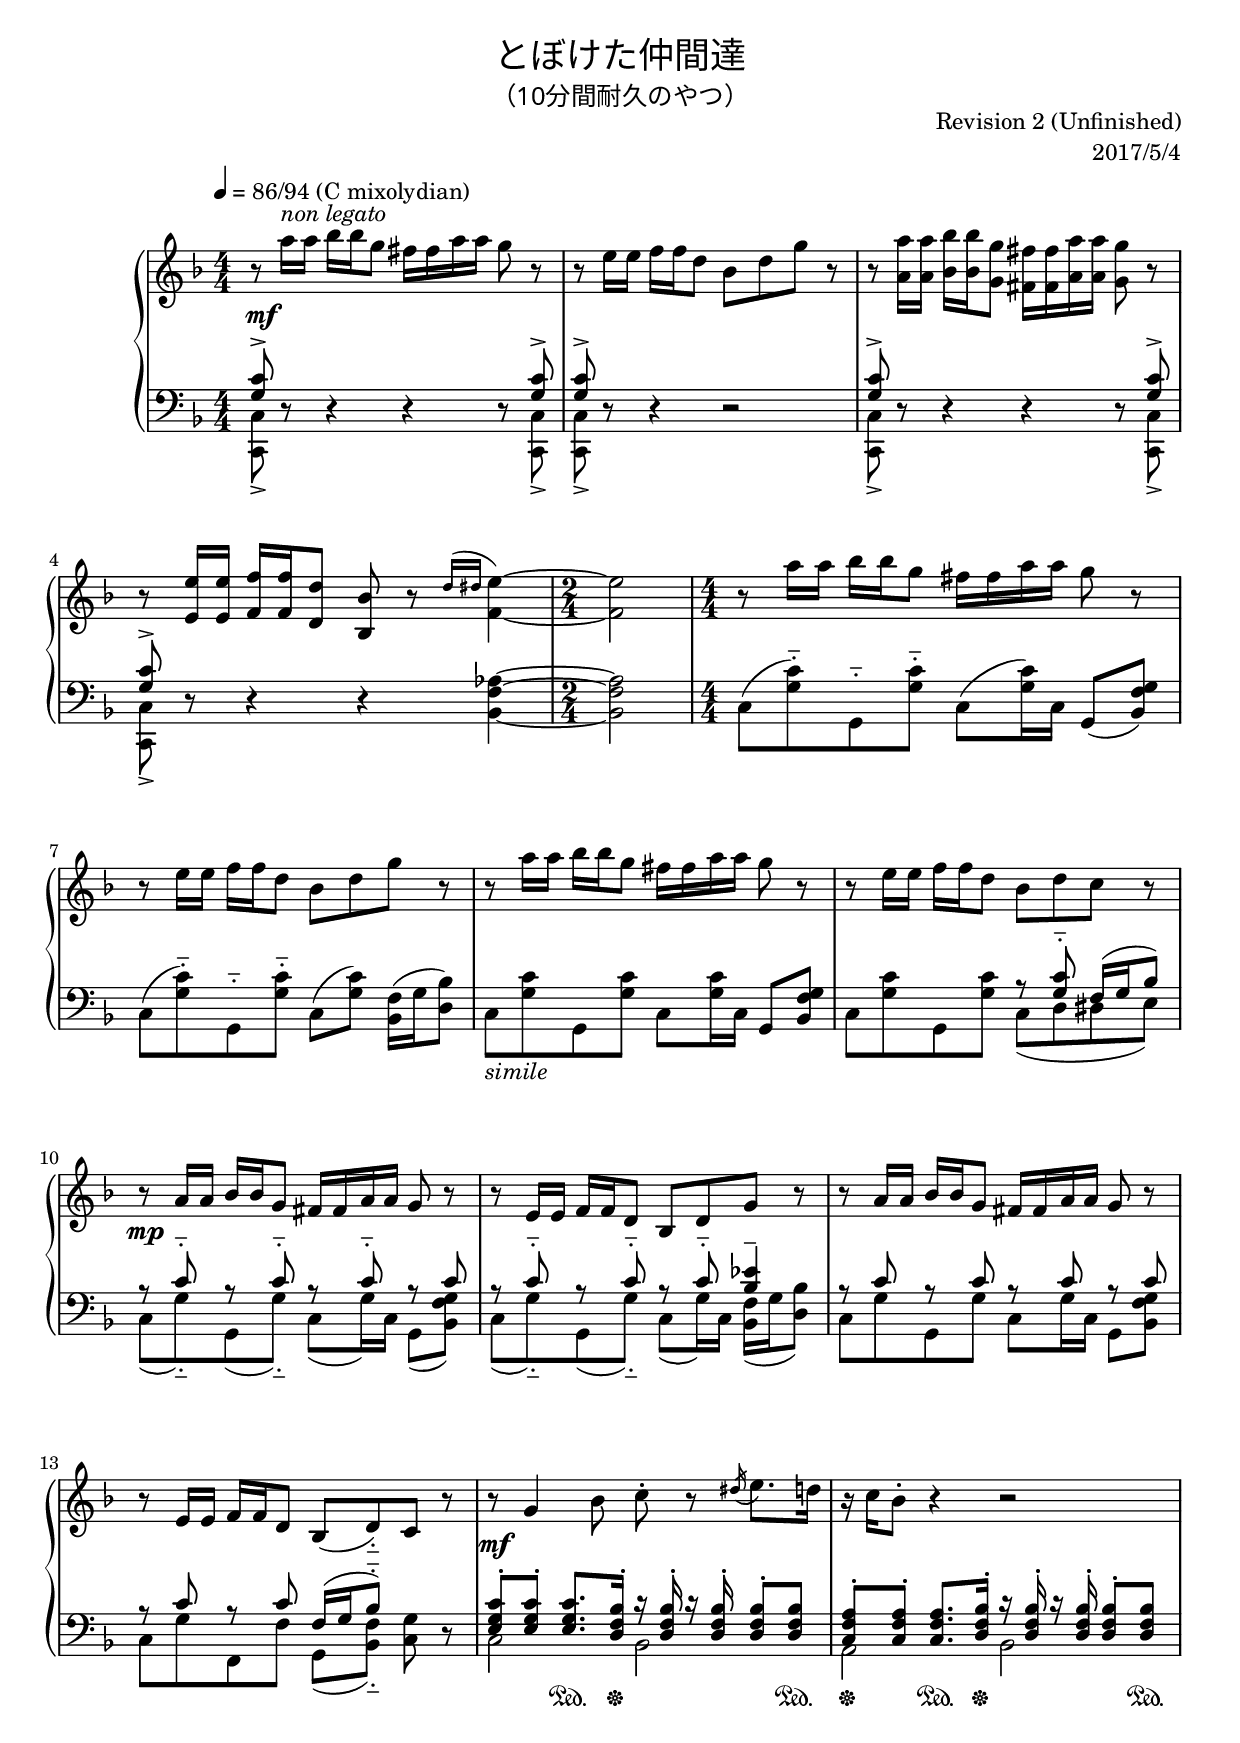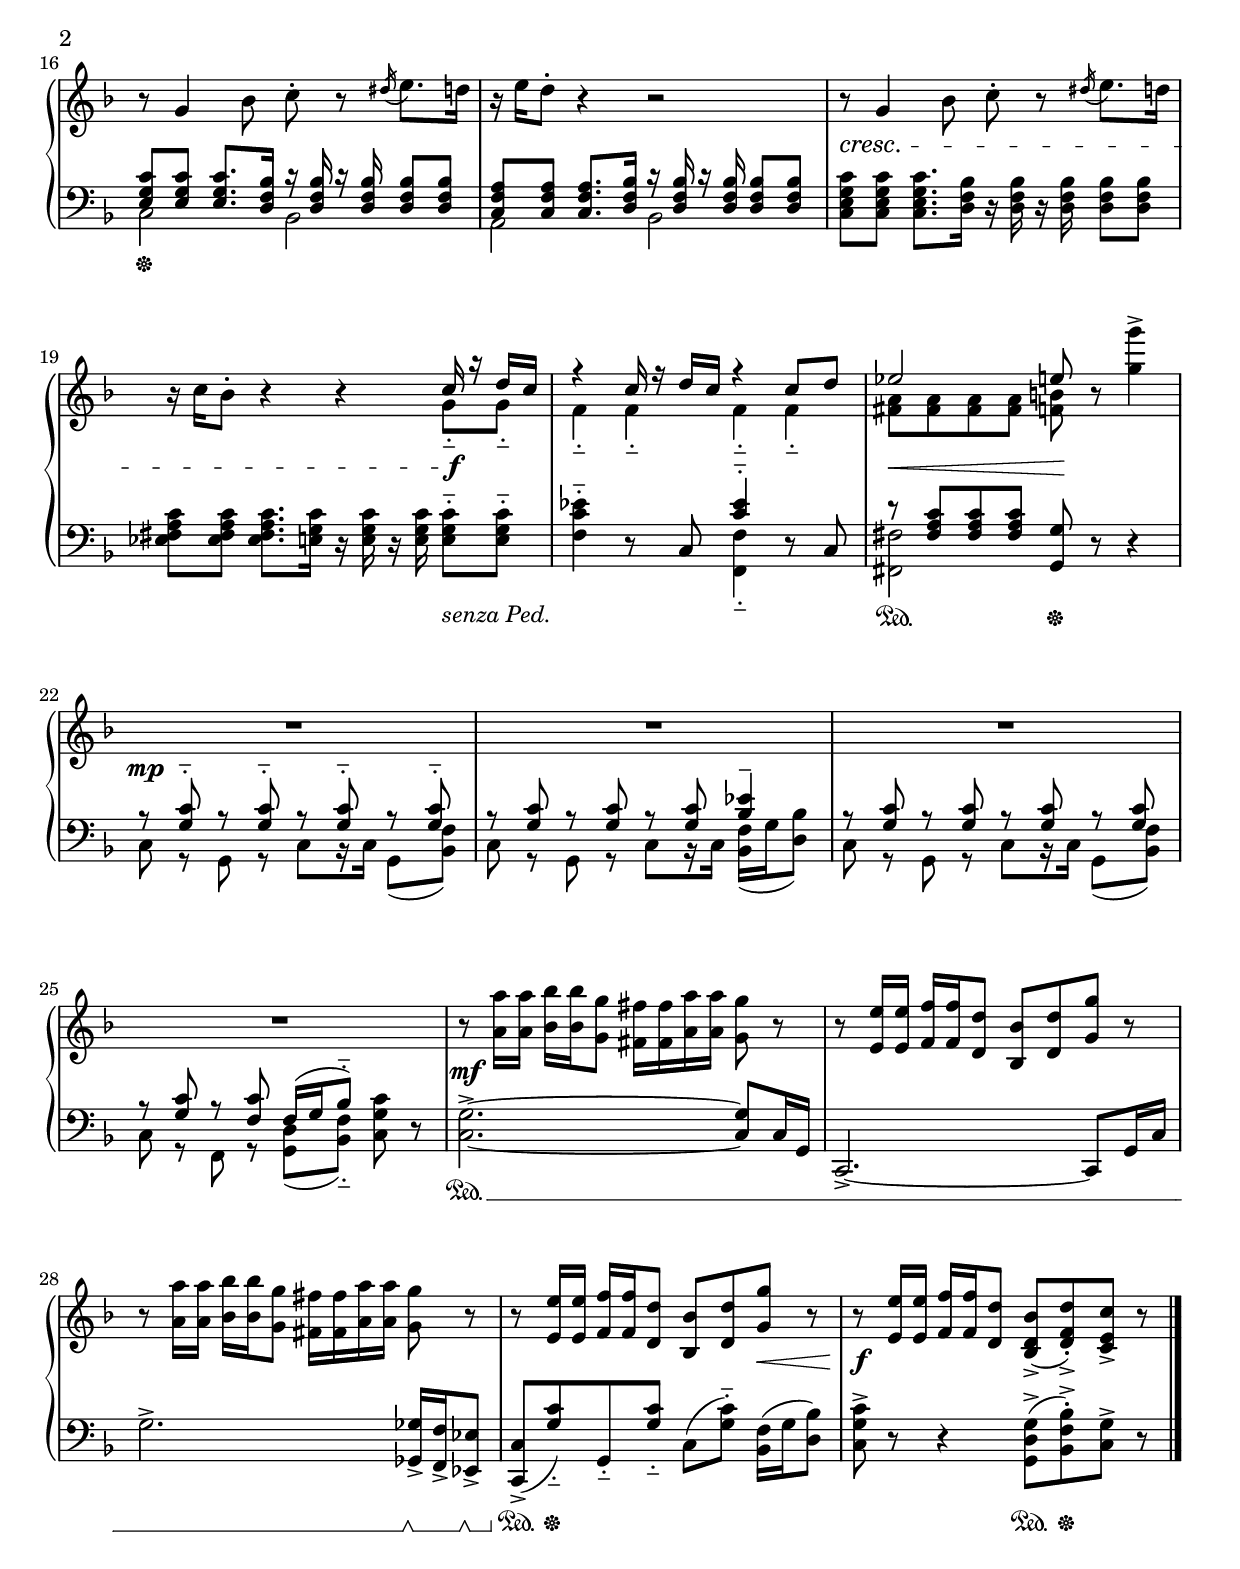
\version "2.19.24"

\include "stylesheet.ily"

cleft = \change Staff = "left"
cright = \change Staff = "right"

\header {
  title = "とぼけた仲間達"
  nickname = "（10分間耐久のやつ）"
  revision = "Revision 2 (Unfinished)"
  date = "2017/5/4"
}

\paper {
}

global = {
  \key c \mixolydian
  \time 4/4
  \tempo \markup {
    \concat {
      \smaller \general-align #Y #DOWN \note #"4" #1
      \normal-text " = 86/94 (C mixolydian)"
    }
  }

  s1*4
  \time 2/4
  s2
  \time 4/4

  s1*8

  s1*8

  s1*4

  s1*5
  \bar "|."
}

right = << \global \relative c''' {
  \clef treble
  r8 a16^\markup \italic "non legato" a bes bes g8 fis16 fis a a g8 r |
  r8 e16 e f f d8 bes d g r |
  r8 <a, a'>16 q <bes bes'> q <g g'>8 <fis fis'>16 q <a a'> q <g g'>8 r |
  r8 <e e'>16 q <f f'> q <d d'>8 <bes bes'> r \acciaccatura { \slurUp d'16 dis } <f, e'>4 ~ \slurNeutral | q2 |

  r8 a'16 a bes bes g8 fis16 fis a a g8 r |
  r8 e16 e f f d8 bes d g r |
  r8 a16 a bes bes g8 fis16 fis a a g8 r |
  r8 e16 e f f d8 bes d c r |

  r8 a16 a bes bes g8 fis16 fis a a g8 r |
  r8 e16 e f f d8 bes d g r |
  r8 a16 a bes bes g8 fis16 fis a a g8 r |
  r8 e16 e f f d8 bes( d-_) c r |

  r8 g'4 bes8 c-. r \acciaccatura dis16 e8. d16 | r c bes8-. r4 r2 |
  r8 g4 bes8 c-. r \acciaccatura dis16 e8. d16 | r e d8-. r4 r2 |
  r8 g,4 bes8 c-. r \acciaccatura dis16 e8. d16 | r c bes8-. r4 r << { c16 r d c } \\ { g8-_ g-_ } >> |
  << { r4 c16 r d c r4 c8 d } \\ { f,4-_ f-_ f-_ f-_ } >> | << { ees'2 e8 } \\ { <fis, a>8 q q q <f b> } >> r <g' g'>4-> |

  R1*4

  r8 <a, a'>16 q <bes bes'> q <g g'>8 <fis fis'>16 q <a a'> q <g g'>8 r |
  r8 <e e'>16 q <f f'> q <d d'>8 <bes bes'> <d d'> <g g'> r |
  r8 <a a'>16 q <bes bes'> q <g g'>8 <fis fis'>16 q <a a'> q <g g'>8 r |
  r8 <e e'>16 q <f f'> q <d d'>8 <bes bes'> <d d'> <g g'> r |
  r8 <e e'>16 q <f f'> q <d d'>8 <bes d bes'>->( <d f d'>-.->) <c e c'>-> r |
} >>

left = << \global \relative c {
  \clef bass
  << <g' c>8-> \\ <c,, c'>8-> >> r r4 r4 r8 << <g'' c>8-> \\ <c,, c'>8-> >> |
  << <g'' c>8-> \\ <c,, c'>8-> >> r r4 r2 |
  << <g'' c>8-> \\ <c,, c'>8-> >> r r4 r4 r8 << <g'' c>8-> \\ <c,, c'>8-> >> |
  << <g'' c>8-> \\ <c,, c'>8-> >> r r4 r4 <bes' f' aes>4  ~ | q2 |

  c8( <g' c>-_) g,-_ <g' c>-_ c,8( <g' c>16) c, g8( <bes f' g>) |
  c8( <g' c>-_) g,-_ <g' c>-_ c,8( <g' c>) <bes, f'>16( g' <d bes'>8) |
  c8_\markup \italic "simile" <g' c> g, <g' c> c, <g' c>16 c, g8 <bes f' g> |
  c8 <g' c> g, <g' c> << { r <g c>-_ f16( g bes8) } \\ { c,8( d dis e) } >> |

  << { r8 c'-_ r c-_ r c-_ r c } \\ { c,8( g'-_) g,8( g'-_) c,8( g'16) c, g8( <bes f' g>) } >>
  << { r8 c'-_ r c-_ r c-_ <bes ees>4-- } \\ { c,8( g'-_) g,8( g'-_) c,8( g'16) c, <bes f'>16( g' <d bes'>8) } >>
  << { r8 c' r c r c r c } \\ { c,8 g' g,8 g' c,8 g'16 c, g8 <bes f' g> } >>
  << { r8 c' r c f,16( g bes8-_) } \\ { c,8 g' f, f' g,([ <bes f'>-_)] } >> <c g'>8 r

  << {
   <e g c>8-. q-. q8. <d f bes>16-. r q-. r q-. q8-. q |
   <c f a>8-. q-. q8. <d f bes>16-. r q-. r q-. q8-. q |
   <e g c>8 q q8. <d f bes>16 r q r q q8 q |
   <c f a>8 q q8. <d f bes>16 r q r q q8 q |
    } \\ {
   c2 bes | a bes |
   c2 bes | a bes |
  } >>
  <c e g c>8 q q8. <d f bes>16 r q r q q8 q |
  <ees fis a c>8 q q8. <e g c>16 r q r q q8-_ q-_ |
  <f c' ees>4-_ r8 c << <c' ees>4-_ \\ <f,, f'>-_ >> r8 c' |
  << { r8 <fis a c> q q } \\ { <fis, fis'>2 } >> <g g'>8 r r4 |

  << { r8 <g' c>-_ r q-_ r q-_ r q-_ } \\ { c,8 r g r c[ r16 c] g8( <bes f'>) } >> |
  << { r8 <g' c> r q r q <bes ees>4-- } \\ { c,8 r g r c[ r16 c] <bes f'>16( g' <d bes'>8) } >>
  << { r8 <g c> r q r q r q } \\ { c,8 r g r c[ r16 c] g8( <bes f'>) } >> |
  << { r8 <g' c> r <f c'> f16( g bes8-_) } \\ { c,8 r f, r <g d'>([ <bes f'>-_)] } >> <c g' c>8 r |

  <c g'>2.-> ~ q8 c16 g | c,2.-> ~ c8 g'16 c | g'2.-> <ges, ges'>16-> <f f'>-> <ees ees'>8-> |
  <c c'>->( <g'' c>-_) g,-_ <g' c>-_ c,( <g' c>-_) <bes, f'>16( g' <d bes'>8) |
  <c g' c>8-> r r4 <g d' g>8->( <bes f' bes>->-.) <c g'>-> r |

} >>

dynamics = {
  s1*4\mf s2
  s1*4
  s1*4\mp
  s1*4\mf
  s1\cresc s2. s4\f
  s1 s2\< s2\!
  s1*4\mp
  s1\mf s s s2. s4\< s1\f
}

pedal = {
  s1*4 s2

  s1*8

  s4 s8.\sustainOn s16\sustainOff s4 s8 s\sustainOn |
  s4\sustainOff s8.\sustainOn s16\sustainOff s4 s8 s\sustainOn |
  s4\sustainOff s2. s1
  s1 s2. s4^\markup \italic "senza Ped."
  s1 s2\sustainOn s2\sustainOff
  s1*4

  \set Dynamics.pedalSustainStyle = #'mixed
  s1\sustainOn s
  s2. s8\sustainOff\sustainOn s16.\sustainOff\sustainOn s32\sustainOff

  \set Dynamics.pedalSustainStyle = #'text
  s8\sustainOn s\sustainOff s2.
  s2 s8\sustainOn s\sustainOff
}

\score {
  <<
    \new PianoStaff \with {
      connectArpeggios = ##t
    } <<
      \new Staff = "right" \right
      \new PianoDynamics = "dynamics" \dynamics
      \new Staff = "left" \left
      \new PianoPedal = "pedal" \pedal
    >>
  >>
  \layout {}
  \midi {
    \tempo 4=86
  }
}